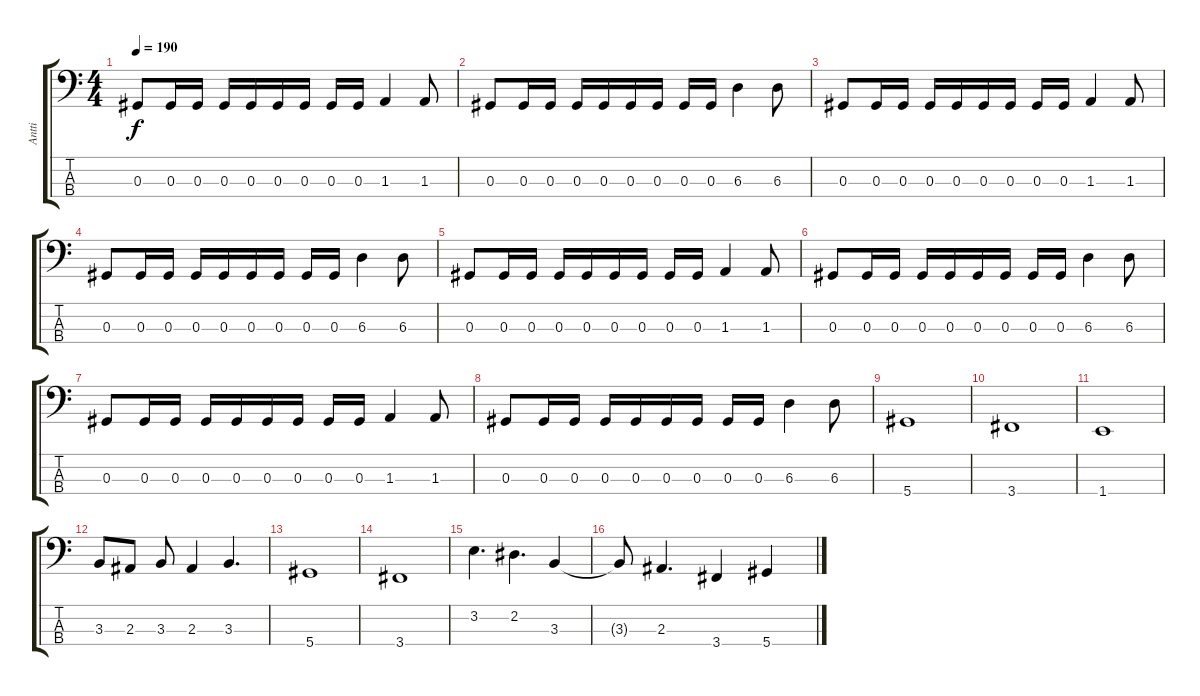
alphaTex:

\track ("Antti" "Antti") {instrument electricbassfinger}
\staff {score tabs}
\tuning (Gb2 Db2 Ab1 Eb1) {hide}
\ts (4 4)
\tempo 190
\clef f4
\ks c
0.3.8{dy f} 0.3.16 0.3.16 0.3.16 0.3.16 0.3.16 0.3.16 0.3.16 0.3.16 1.3.4 1.3.8 |
0.3.8 0.3.16 0.3.16 0.3.16 0.3.16 0.3.16 0.3.16 0.3.16 0.3.16 6.3.4 6.3.8 |
0.3.8 0.3.16 0.3.16 0.3.16 0.3.16 0.3.16 0.3.16 0.3.16 0.3.16 1.3.4 1.3.8 |
0.3.8 0.3.16 0.3.16 0.3.16 0.3.16 0.3.16 0.3.16 0.3.16 0.3.16 6.3.4 6.3.8 |
0.3.8 0.3.16 0.3.16 0.3.16 0.3.16 0.3.16 0.3.16 0.3.16 0.3.16 1.3.4 1.3.8 |
0.3.8 0.3.16 0.3.16 0.3.16 0.3.16 0.3.16 0.3.16 0.3.16 0.3.16 6.3.4 6.3.8 |
0.3.8 0.3.16 0.3.16 0.3.16 0.3.16 0.3.16 0.3.16 0.3.16 0.3.16 1.3.4 1.3.8 |
0.3.8 0.3.16 0.3.16 0.3.16 0.3.16 0.3.16 0.3.16 0.3.16 0.3.16 6.3.4 6.3.8 |
5.4.1 |
3.4.1 |
1.4.1 |
3.3.8 2.3.8 3.3.8 2.3.4 3.3.4{d} |
5.4.1 |
3.4.1 |
3.2.4{d} 2.2.4{d} 3.3.4 |
3.3{t}.8 2.3.4{d} 3.4.4 5.4.4
